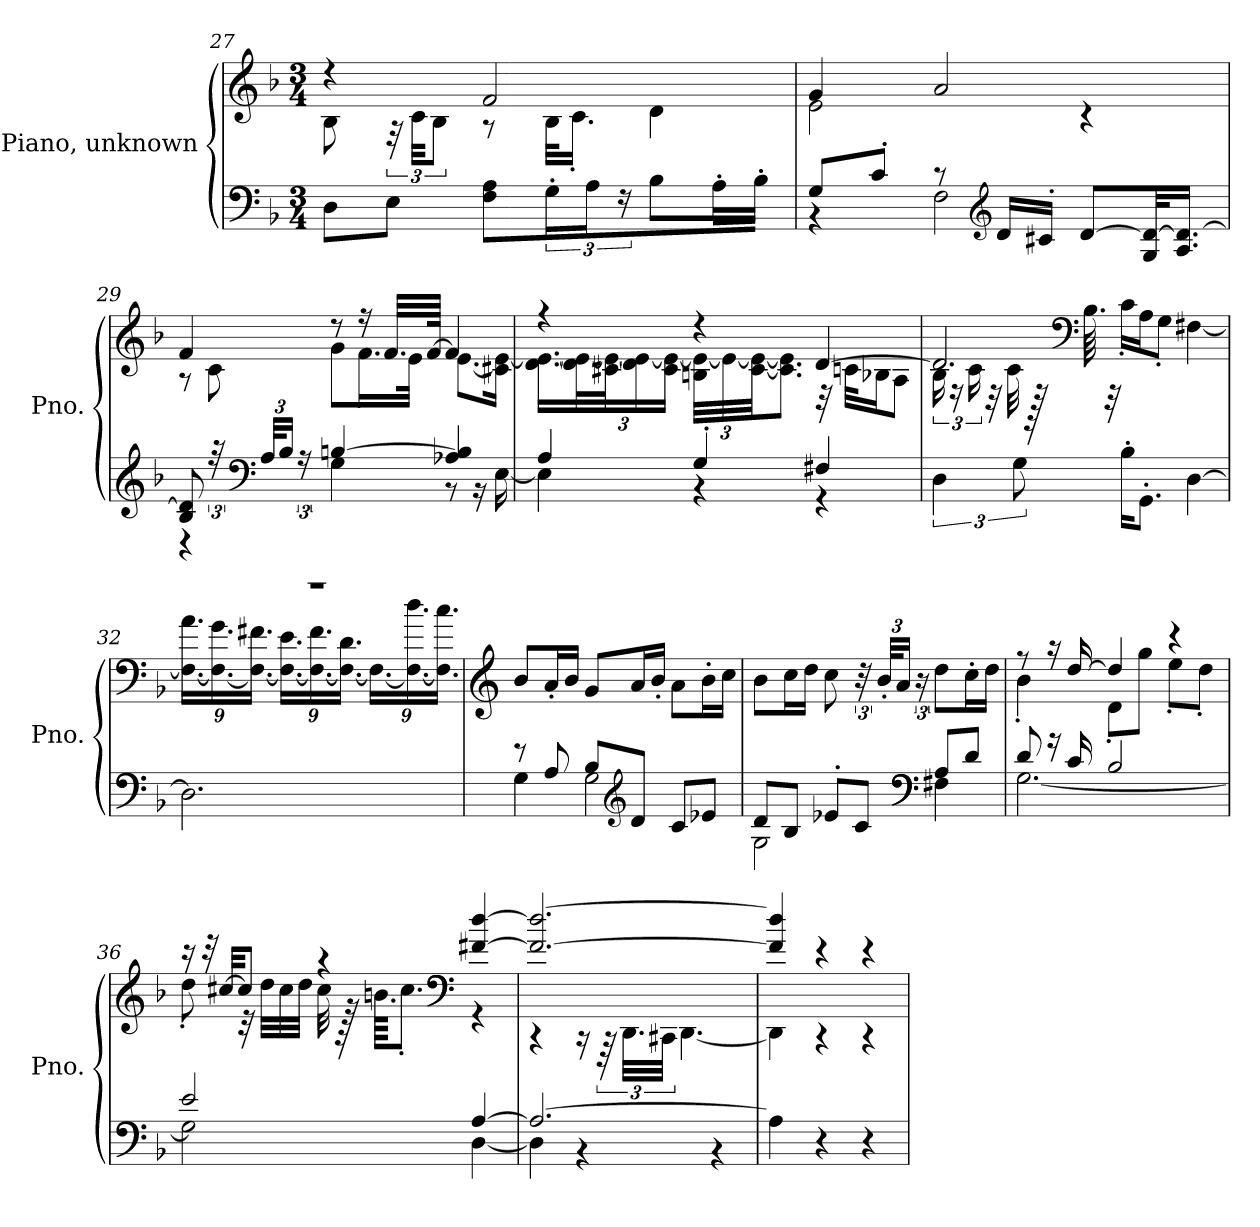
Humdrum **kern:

**kern	**kern
*part1	*part1
*staff2	*staff1
*I"Piano, unknown	*
*I'Pno.	*
*clefF4	*clefG2
*k[b-]	*k[b-]
*M3/4	*M3/4
=27	=27
*	*^
8D\L	4r	8B-\
8E\J	.	48r
.	.	48c\KKL
.	.	12B-\J
8F\ 8A\L	2f/	8r
24G'\L	.	32B-\KLL
.	.	16.c'\JJ
24A\JJ	.	.
24r	.	.
8B-\L	.	4d\
16A'\L	.	.
16B-'\JJ	.	.
!!LO:LB:g=z	!!
=28	=28	=28
*^	*	*
8G/L	4r	4g/	2e\
8c'/J	.	.	.
8r	2F\	2a/	.
*clefG2	*	*	*
16d/LL	.	.	.
16c#X'/JJ	.	.	.
[8d/L	.	.	4r
32G/ 32d/_KL	.	.	.
16.A/ 16.d/_JJ	.	.	.
=29	=29	=29	=29
8B-/ 8d/]	4r	4f/	8r
48r	.	.	8c\
*clefF4	*	*	*
48A/KLL	.	.	.
24B-/JJ	.	.	.
24r	.	.	.
[4Bn/	4G\	8r	8g\L
.	.	16r	16.f'\L
.	.	32.f/LLL	.
.	.	.	32e\JJk
.	.	[64f/JJJk	.
4A-X/ 4B/]	8r	4f/]	[8.e\L
.	16r	.	.
.	[16E\	.	16c#X\ 16e\_Jk
!!LO:PB:g=z	!!
=30	=30	=30	=30
4A/	4E\]	4r	16.d\ 16.e\_LL
.	.	.	32d\ 32e\_L
*	*	*	*Xbrackettup
.	.	.	48c#X\ 48e\_J
.	.	.	24d\ 24e\_
.	.	.	16c#\ 16e\_JJ
4G'/	4r	4r	48Bn\ 48e\_LLL
.	.	.	48e\_
.	.	.	[48c#\ 48e\_JJ
.	.	.	8.c#\] 8.e\]J
4F#X/	4r	[4d/	32r
.	.	.	32cn\KLL
.	.	.	16B-X\J
.	.	.	8A\J
*v	*v	*	*
=31	=31	=31
*	*	*brackettup
6D\	2.d/]	24B-\
.	.	24r
.	.	24c\
.	.	32r
.	.	32c\
12G\	.	.
.	.	128r
*	*clefF4	*
.	.	64.B-\
.	.	32r
16B-'\KL	.	16c'\LL
8.GG'\J	.	16A\J
.	.	8G'\J
[4D\	.	[4F#X\
!!LO:LB:g=z	!!
=32	=32	=32
*	*	*Xbrackettup
2.D\]	2.r	18.F#\_ 18.a\LL
.	.	18.F#\_ 18.g\
.	.	18.F#\_ 18.f#X\JJ
.	.	18.F#\_ 18.e\LL
.	.	18.F#\_ 18.f#\
.	.	18.F#\_ 18.d\JJ
.	.	18.F#\LL_
.	.	18.F#\_ 18.dd\
.	.	18.F#\] 18.cc\JJ
*	*v	*v
=33	=33
*	*clefG2
*^	*
8r	4G\	8b-/L
8A/	.	16a'/L
.	.	16b-/JJ
8B-/L	2G\	8g/L
*clefG2	*	*
8d/J	.	16a/L
.	.	16b-'/JJ
8c/L	.	8a\L
8e-X/J	.	16b-'\L
.	.	16cc\JJ
=34	=34	=34
8d/L	2G\	8b-\L
8B-/J	.	16cc\L
.	.	16dd\JJ
8e-X'/L	.	8cc\
*	*	*brackettup
8c/J	.	48r
.	.	48b-'/KLL
.	.	24a/JJ
.	.	24r
*clefF4	*	*
8A/L	4F#X\	8dd\L
8d/J	.	16cc'\L
.	.	16dd\JJ
!!LO:LB:g=z
=35	=35	=35
*	*	*^
8d/	[2.G\	8r	4b-'\
16r	.	16r	.
16c/	.	[16dd/	.
2B-/	.	4dd/]	8d'\L
.	.	.	8gg\J
.	.	4r	8ee'\L
.	.	.	8dd'\J
=36	=36	=36	=36
2e/	2G\]	16r	8dd'\
.	.	32r	.
.	.	[32cc#X/KKL	.
.	.	8cc#/J]	32r
.	.	.	32dd\LLL
.	.	.	32cc#\
.	.	.	32dd\JJJ
.	.	4r	32cc#\
.	.	.	128r
.	.	.	64.bn\KKKL
.	.	.	8.cc#'\J
*	*	*clefF4	*
[4A/	[4D\	[4f#X/ [4dd/	4r
=37	=37	=37	=37
2.A/_	4D\]	2.f#/_ 2.dd/_	4r
.	4r	.	16r
.	.	.	96r
.	.	.	48.DD\LLL
.	.	.	48CC#X\JJJ
.	.	.	[4.DD\
.	4r	.	.
*v	*v	*	*
=38	=38	=38
4A\]	4f#/] 4dd/]	4DD\]
4r	4r	4r
4r	4r	4r
*	*v	*v
=	=
*-	*-
